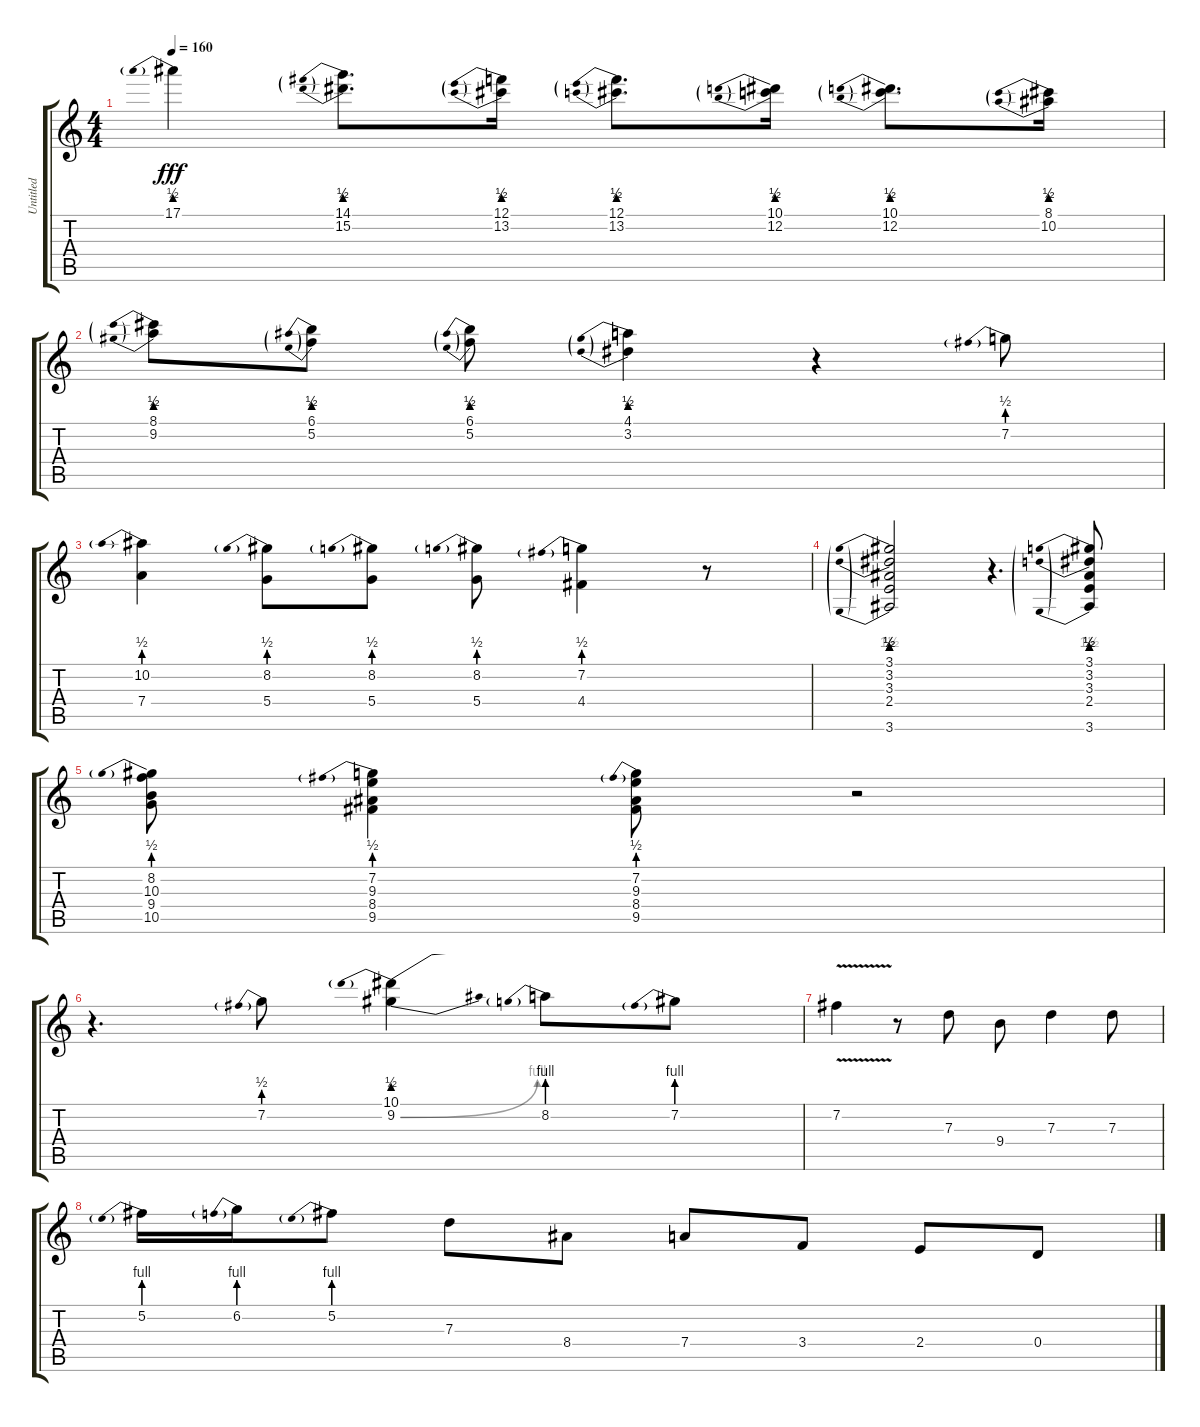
\track ("Untitled" "Untitled") {instrument acousticguitarsteel}
\staff {score tabs}
\tuning (E4 B3 G3 D3 A2 E2) {hide}
\ts (4 4)
\tempo 160
\clef g2
\ks c
17.1{be (prebend 0 2 60 2)}.4{dy fff} (14.1{be (prebend 0 2 60 2)} 15.2{be (prebend 0 2 60 2)}).8{d} (12.1{be (prebend 0 2 60 2)} 13.2{be (prebend 0 2 60 2)}).16 (12.1{be (prebend 0 2 60 2)} 13.2{be (prebend 0 2 60 2)}).8{d} (10.1{be (prebend 0 2 60 2)} 12.2{be (prebend 0 2 60 2)}).16 (10.1{be (prebend 0 2 60 2)} 12.2{be (prebend 0 2 60 2)}).8{d} (8.1{be (prebend 0 2 60 2)} 10.2{be (prebend 0 2 60 2)}).16 |
(8.1{be (prebend 0 2 60 2)} 9.2{be (prebend 0 2 60 2)}).8 (6.1{be (prebend 0 2 60 2)} 5.2{be (prebend 0 2 60 2)}).8 (6.1{be (prebend 0 2 60 2)} 5.2{be (prebend 0 2 60 2)}).8 (4.1{be (prebend 0 2 60 2)} 3.2{be (prebend 0 2 60 2)}).4 r.4 7.2{be (prebend 0 2 60 2)}.8 |
(10.2{be (prebend 0 2 60 2)} 7.4).4 (8.2{be (prebend 0 2 60 2)} 5.4).8 (8.2{be (prebend 0 2 60 2)} 5.4).8 (8.2{be (prebend 0 2 60 2)} 5.4).8 (7.2{be (prebend 0 2 60 2)} 4.4).4 r.8 |
(3.1{be (prebend 0 2 60 2)} 3.2{be (prebend 0 2 60 2)} 3.3 2.4 3.6{be (prebend 0 6 60 6)}).2 r.4{d} (3.1{be (prebend 0 2 60 2)} 3.2{be (prebend 0 2 60 2)} 3.3 2.4 3.6{be (prebend 0 6 60 6)}).8 |
(8.2{be (prebend 0 2 60 2)} 10.3 9.4 10.5).8 (7.2{be (prebend 0 2 60 2)} 9.3 8.4 9.5).4 (7.2{be (prebend 0 2 60 2)} 9.3 8.4 9.5).8 r.2 |
r.4{d} 7.2{be (prebend 0 2 60 2)}.8 (10.1{be (prebend 0 2 60 2)} 9.2{be (bend 0 0 60 4)}).4 8.2{be (prebend 0 4 60 4)}.8 7.2{be (prebend 0 4 60 4)}.8 |
7.2{v}.4 r.8 7.3.8 9.4.8 7.3.4 7.3.8 |
5.2{be (prebend 0 4 60 4)}.16 6.2{be (prebend 0 4 60 4)}.16 5.2{be (prebend 0 4 60 4)}.8 7.3.8 8.4.8 7.4.8 3.4.8 2.4.8 0.4.8
